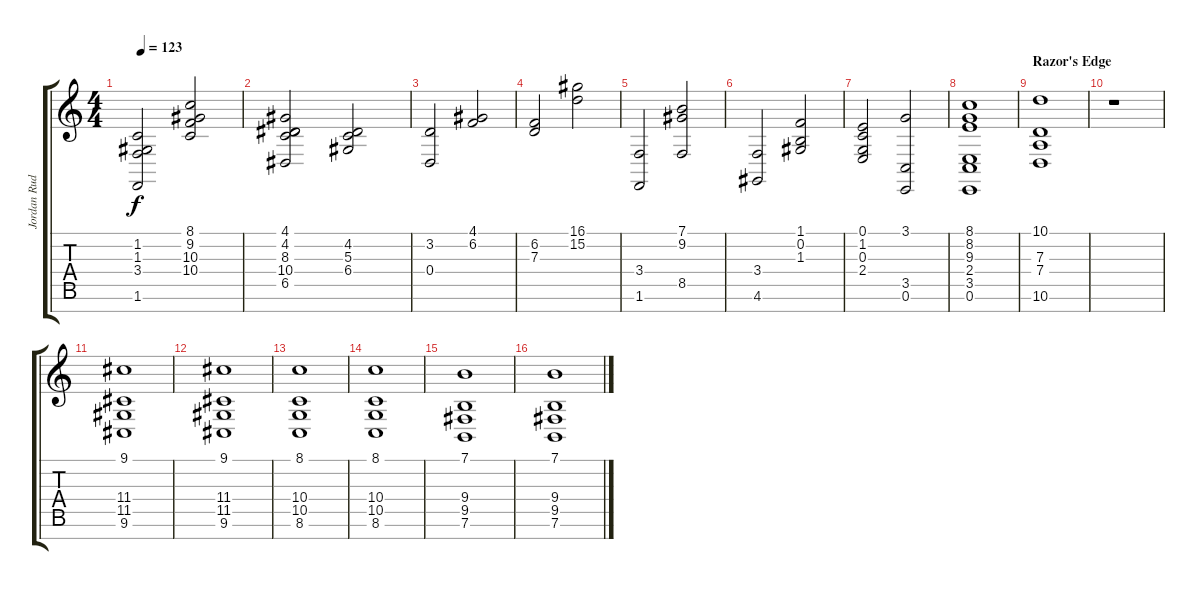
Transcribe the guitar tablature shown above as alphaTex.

\track ("Jordan Rudess" "Jordan Rud") {instrument acousticgrandpiano}
\staff {score tabs}
\tuning (E4 B3 G3 D3 A2 E2 B1) {hide}
\ts (4 4)
\tempo 123
\clef g2
\ks c
(1.2 1.3 3.4 1.6).2{dy f} (8.1 9.2 10.3 10.4).2 |
(4.1 4.2 8.3 10.4 6.5).2 (4.2 5.3 6.4).2 |
(3.2 0.4).2 (4.1 6.2).2 |
(6.2 7.3).2 (16.1 15.2).2 |
(3.4 1.6).2 (7.1 9.2 8.5).2 |
(3.4 4.6).2 (1.1 0.2 1.3).2 |
(0.1 1.2 0.3 2.4).2 (3.1 3.5 0.6).2 |
(8.1 8.2 9.3 2.4 3.5 0.6).1 |
\section ("" "Razor's Edge")
(10.1 7.3 7.4 10.6).1 |
r.1 |
(9.1 11.4 11.5 9.6).1 |
(9.1 11.4 11.5 9.6).1 |
(8.1 10.4 10.5 8.6).1 |
(8.1 10.4 10.5 8.6).1 |
(7.1 9.4 9.5 7.6).1 |
(7.1 9.4 9.5 7.6).1
